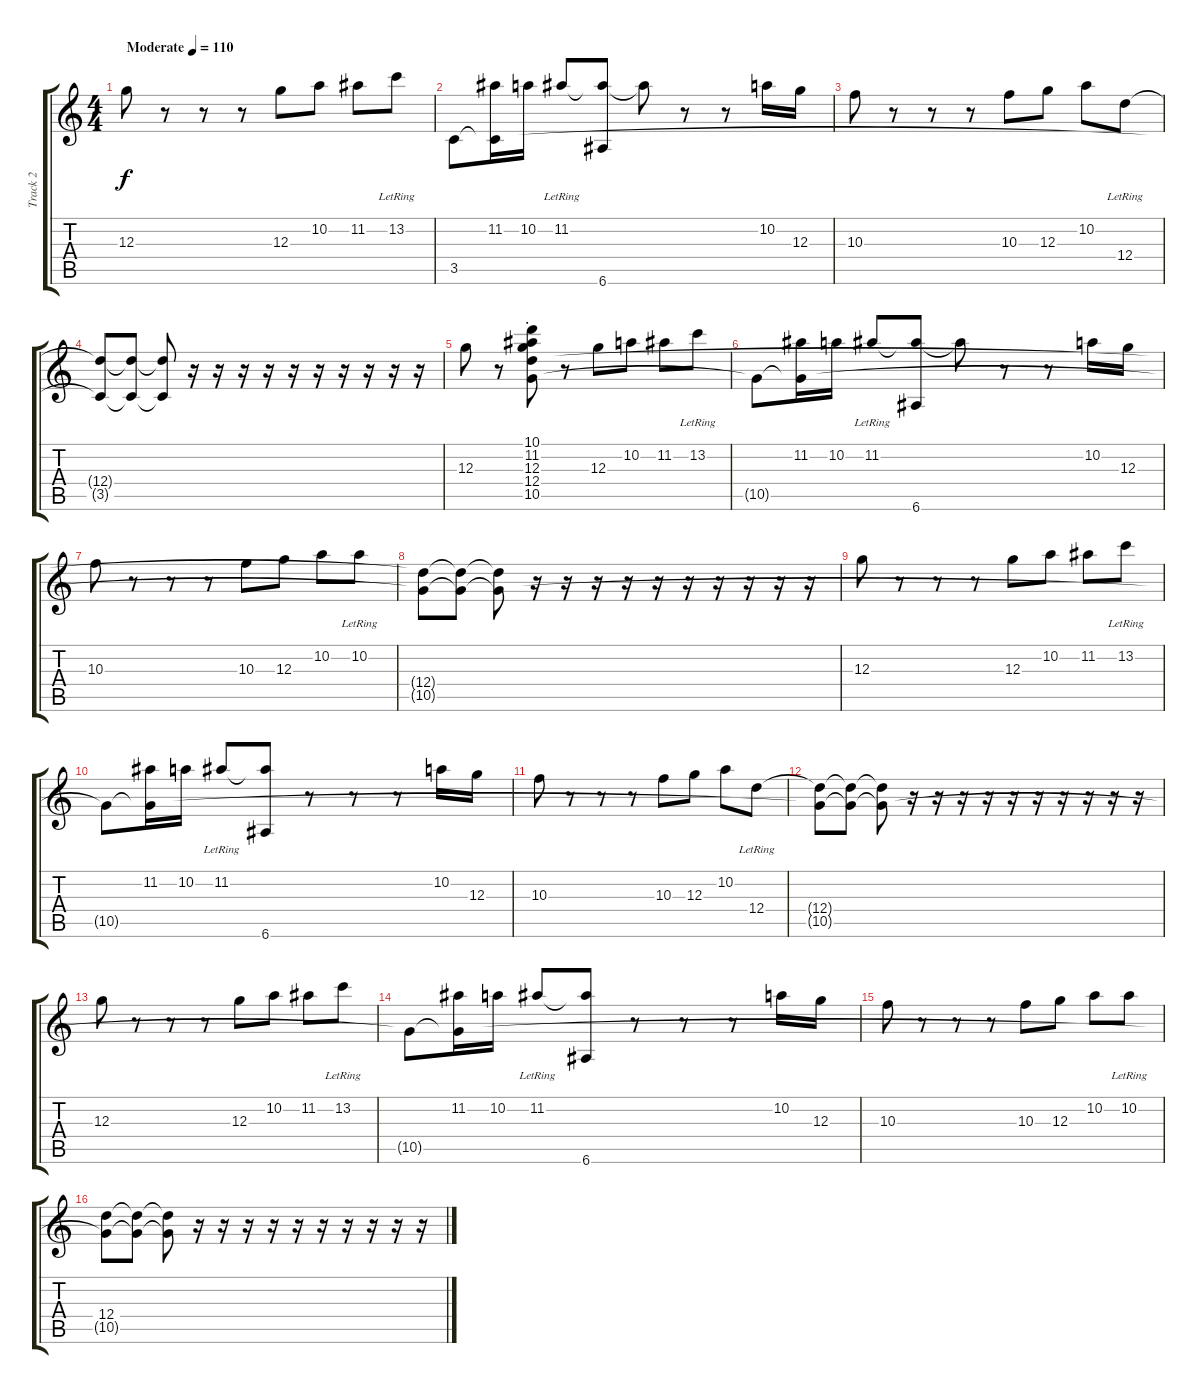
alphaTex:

\track ("Track 2" "Track 2") {instrument acousticguitarsteel}
\staff {score tabs}
\tuning (E4 B3 G3 D3 A2 E2) {hide}
\ts (4 4)
\tempo (110 "Moderate")
\clef g2
\ks c
12.3.8{dy f instrument acousticguitarsteel} r.8 r.8 r.8 12.3.8 10.2.8 11.2.8 13.2{lr}.8 |
3.5.8 (11.2 3.5{t}).16 10.2.16 11.2{lr}.8 (11.2{t} 6.6).8 11.2{t}.8 r.8 r.8 10.2.16 12.3.16 |
10.3.8 r.8 r.8 r.8 10.3.8 12.3.8 10.2.8 12.4{lr}.8 |
(12.4{t} 3.5{t}).8 (12.4{t} 3.5{t}).8 (12.4{t} 3.5{t}).8 r.16 r.16 r.16 r.16 r.16 r.16 r.16 r.16 r.16 r.16 |
12.3.8 r.8 (10.1{st} 11.2{st} 12.3{st} 12.4{st} 10.5{st}).8 r.8 12.3.8 10.2.8 11.2.8 13.2{lr}.8 |
10.5{t}.8 (11.2 10.5{t}).16 10.2.16 11.2{lr}.8 (11.2{t} 6.6).8 11.2{t}.8 r.8 r.8 10.2.16 12.3.16 |
10.3.8 r.8 r.8 r.8 10.3.8 12.3.8 10.2.8 10.2{lr}.8 |
(12.4{t} 10.5{t}).8 (12.4{t} 10.5{t}).8 (12.4{t} 10.5{t}).8 r.16 r.16 r.16 r.16 r.16 r.16 r.16 r.16 r.16 r.16 |
12.3.8 r.8 r.8 r.8 12.3.8 10.2.8 11.2.8 13.2{lr}.8 |
10.5{t}.8 (11.2 10.5{t}).16 10.2.16 11.2{lr}.8 (11.2{t} 6.6).8 r.8 r.8 r.8 10.2.16 12.3.16 |
10.3.8 r.8 r.8 r.8 10.3.8 12.3.8 10.2.8 12.4{lr}.8 |
(12.4{t} 10.5{t}).8 (12.4{t} 10.5{t}).8 (12.4{t} 10.5{t}).8 r.16 r.16 r.16 r.16 r.16 r.16 r.16 r.16 r.16 r.16 |
12.3.8 r.8 r.8 r.8 12.3.8 10.2.8 11.2.8 13.2{lr}.8 |
10.5{t}.8 (11.2 10.5{t}).16 10.2.16 11.2{lr}.8 (11.2{t} 6.6).8 r.8 r.8 r.8 10.2.16 12.3.16 |
10.3.8 r.8 r.8 r.8 10.3.8 12.3.8 10.2.8 10.2{lr}.8 |
(12.4 10.5{t}).8 (12.4{t} 10.5{t}).8 (12.4{t} 10.5{t}).8 r.16 r.16 r.16 r.16 r.16 r.16 r.16 r.16 r.16 r.16
